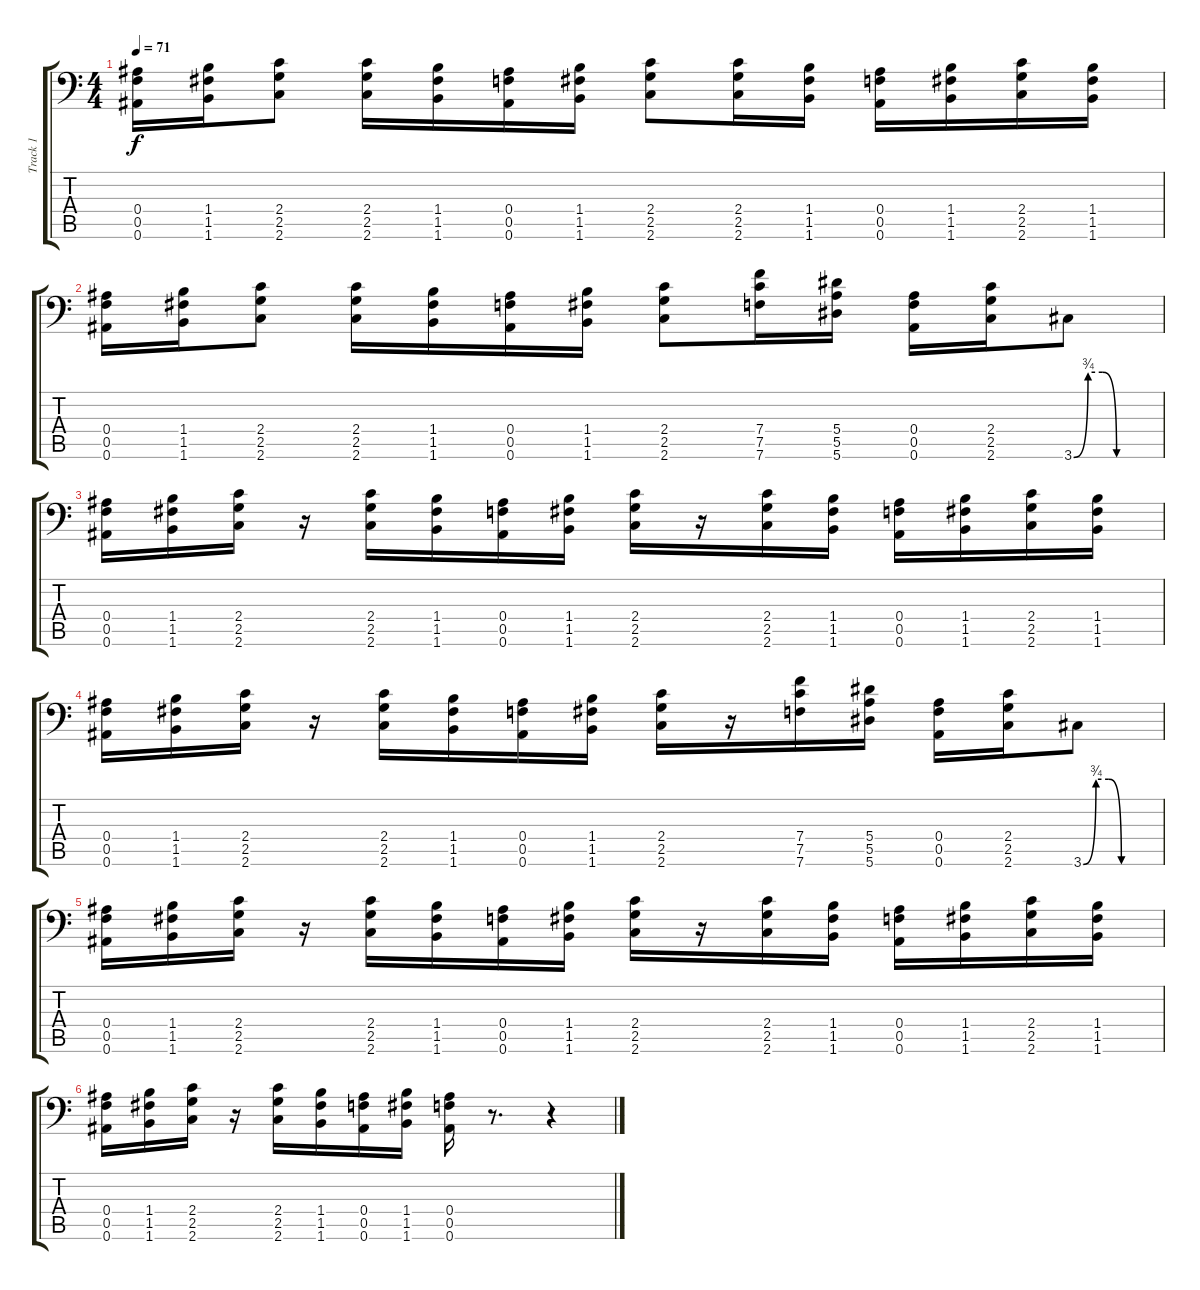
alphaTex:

\track ("Track 1" "Track 1") {instrument distortionguitar}
\staff {score tabs}
\tuning (C4 G3 Eb3 Bb2 F2 Bb1) {hide}
\ts (4 4)
\tempo 71
\clef f4
\ks c
(0.4 0.5 0.6).16{dy f} (1.4 1.5 1.6).16 (2.4 2.5 2.6).8 (2.4 2.5 2.6).16 (1.4 1.5 1.6).16 (0.4 0.5 0.6).16 (1.4 1.5 1.6).16 (2.4 2.5 2.6).8 (2.4 2.5 2.6).16 (1.4 1.5 1.6).16 (0.4 0.5 0.6).16 (1.4 1.5 1.6).16 (2.4 2.5 2.6).16 (1.4 1.5 1.6).16 |
(0.4 0.5 0.6).16 (1.4 1.5 1.6).16 (2.4 2.5 2.6).8 (2.4 2.5 2.6).16 (1.4 1.5 1.6).16 (0.4 0.5 0.6).16 (1.4 1.5 1.6).16 (2.4 2.5 2.6).8 (7.4 7.5 7.6).16 (5.4 5.5 5.6).16 (0.4 0.5 0.6).16 (2.4 2.5 2.6).16 3.6{be (custom 0 0 10 3 20 3 30 0 60 0)}.8 |
(0.4 0.5 0.6).16 (1.4 1.5 1.6).16 (2.4 2.5 2.6).16 r.16 (2.4 2.5 2.6).16 (1.4 1.5 1.6).16 (0.4 0.5 0.6).16 (1.4 1.5 1.6).16 (2.4 2.5 2.6).16 r.16 (2.4 2.5 2.6).16 (1.4 1.5 1.6).16 (0.4 0.5 0.6).16 (1.4 1.5 1.6).16 (2.4 2.5 2.6).16 (1.4 1.5 1.6).16 |
(0.4 0.5 0.6).16 (1.4 1.5 1.6).16 (2.4 2.5 2.6).16 r.16 (2.4 2.5 2.6).16 (1.4 1.5 1.6).16 (0.4 0.5 0.6).16 (1.4 1.5 1.6).16 (2.4 2.5 2.6).16 r.16 (7.4 7.5 7.6).16 (5.4 5.5 5.6).16 (0.4 0.5 0.6).16 (2.4 2.5 2.6).16 3.6{be (custom 0 0 10 3 20 3 30 0 60 0)}.8 |
(0.4 0.5 0.6).16 (1.4 1.5 1.6).16 (2.4 2.5 2.6).16 r.16 (2.4 2.5 2.6).16 (1.4 1.5 1.6).16 (0.4 0.5 0.6).16 (1.4 1.5 1.6).16 (2.4 2.5 2.6).16 r.16 (2.4 2.5 2.6).16 (1.4 1.5 1.6).16 (0.4 0.5 0.6).16 (1.4 1.5 1.6).16 (2.4 2.5 2.6).16 (1.4 1.5 1.6).16 |
(0.4 0.5 0.6).16 (1.4 1.5 1.6).16 (2.4 2.5 2.6).16 r.16 (2.4 2.5 2.6).16 (1.4 1.5 1.6).16 (0.4 0.5 0.6).16 (1.4 1.5 1.6).16 (0.4 0.5 0.6).16 r.8{d} r.4
